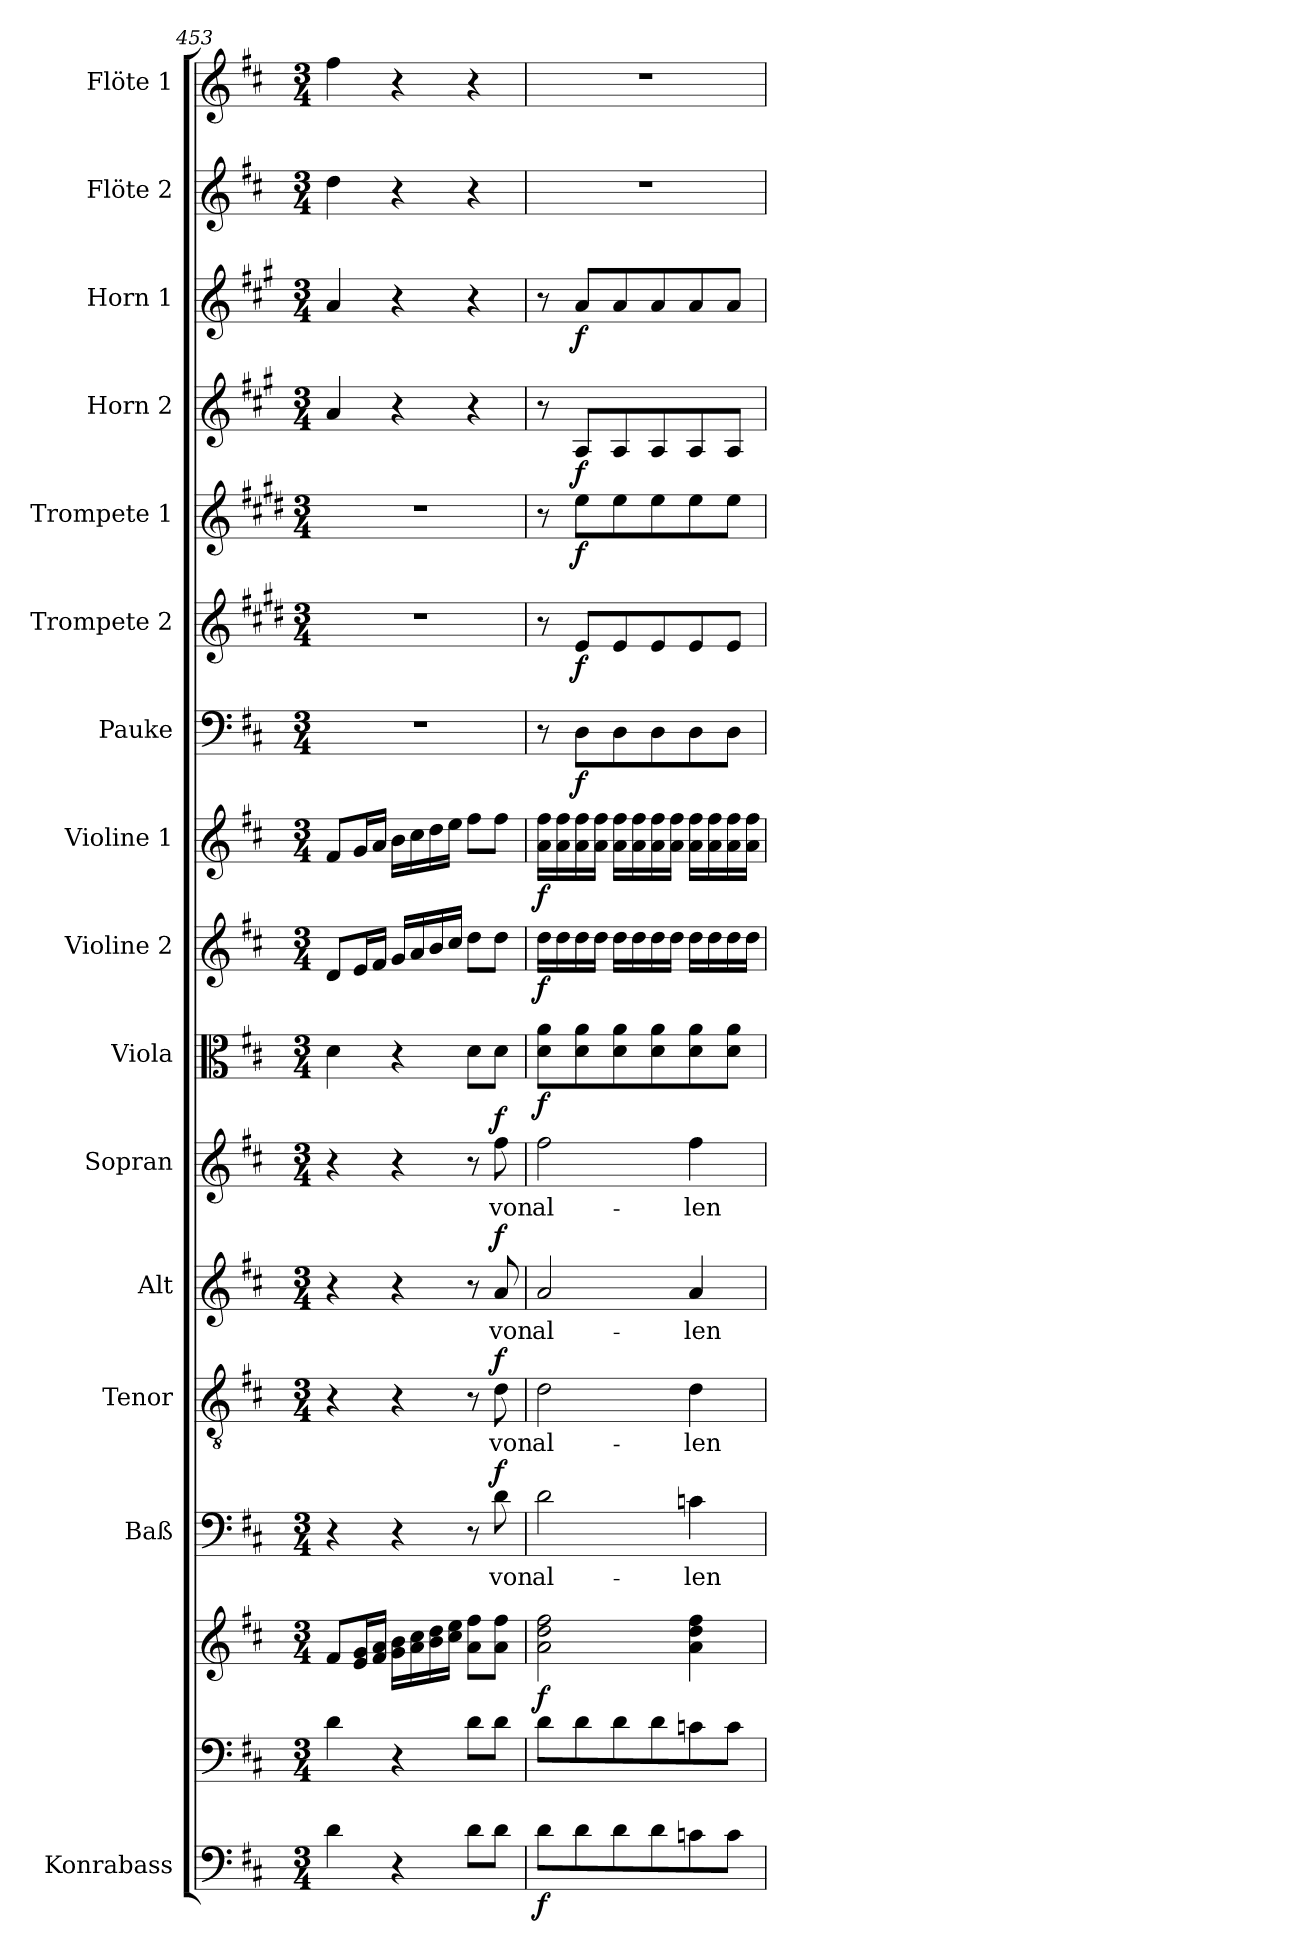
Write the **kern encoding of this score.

**kern	**dynam	**kern	**kern	**dynam	**kern	**text	**dynam	**kern	**text	**dynam	**kern	**text	**dynam	**kern	**text	**dynam	**kern	**dynam	**kern	**dynam	**kern	**dynam	**kern	**dynam	**kern	**dynam	**kern	**dynam	**kern	**dynam	**kern	**dynam	**kern	**kern
*part16	*part16	*part15	*part15	*part15	*part14	*part14	*part14	*part13	*part13	*part13	*part12	*part12	*part12	*part11	*part11	*part11	*part10	*part10	*part9	*part9	*part8	*part8	*part7	*part7	*part6	*part6	*part5	*part5	*part4	*part4	*part3	*part3	*part2	*part1
*staff17	*staff17	*staff16	*staff15	*staff15/16	*staff14	*staff14	*staff14	*staff13	*staff13	*staff13	*staff12	*staff12	*staff12	*staff11	*staff11	*staff11	*staff10	*staff10	*staff9	*staff9	*staff8	*staff8	*staff7	*staff7	*staff6	*staff6	*staff5	*staff5	*staff4	*staff4	*staff3	*staff3	*staff2	*staff1
*I"Konrabass	*	*	*	*	*I"Baß	*	*	*I"Tenor	*	*	*I"Alt	*	*	*I"Sopran	*	*	*I"Viola	*	*I"Violine 2	*	*I"Violine 1	*	*I"Pauke	*	*I"Trompete 2	*	*I"Trompete 1	*	*I"Horn 2	*	*I"Horn 1	*	*I"Flöte 2	*I"Flöte 1
*I'Kb.	*	*	*	*	*I'Baß	*	*	*I'Ten	*	*	*I'Alt	*	*	*I'Sop	*	*	*I'Vla.	*	*I'Vln. 2	*	*I'Vln. 1	*	*I'Pk.	*	*I'Trp. 2	*	*I'Trp. 1	*	*I'Hrn. 2	*	*I'Hrn. 1	*	*I'Fl. 2	*I'Fl. 1
*clefF4	*	*clefF4	*clefG2	*	*clefF4	*	*	*clefGv2	*	*	*clefG2	*	*	*clefG2	*	*	*clefC3	*	*clefG2	*	*clefG2	*	*clefF4	*	*clefG2	*	*clefG2	*	*clefG2	*	*clefG2	*	*clefG2	*clefG2
*ITrd7c12	*	*	*	*	*	*	*	*	*	*	*	*	*	*	*	*	*	*	*	*	*	*	*	*	*ITrd1c2	*	*ITrd1c2	*	*ITrd4c7	*	*ITrd4c7	*	*	*
*k[f#c#]	*	*k[f#c#]	*k[f#c#]	*	*k[f#c#]	*	*	*k[f#c#]	*	*	*k[f#c#]	*	*	*k[f#c#]	*	*	*k[f#c#]	*	*k[f#c#]	*	*k[f#c#]	*	*k[f#c#]	*	*k[f#c#]	*	*k[f#c#]	*	*k[f#c#]	*	*k[f#c#]	*	*k[f#c#]	*k[f#c#]
*D:	*	*D:	*D:	*	*D:	*	*	*D:	*	*	*D:	*	*	*D:	*	*	*D:	*	*D:	*	*D:	*	*D:	*	*D:	*	*D:	*	*D:	*	*D:	*	*D:	*D:
*M3/4	*	*M3/4	*M3/4	*	*M3/4	*	*	*M3/4	*	*	*M3/4	*	*	*M3/4	*	*	*M3/4	*	*M3/4	*	*M3/4	*	*M3/4	*	*M3/4	*	*M3/4	*	*M3/4	*	*M3/4	*	*M3/4	*M3/4
=453	=453	=453	=453	=453	=453	=453	=453	=453	=453	=453	=453	=453	=453	=453	=453	=453	=453	=453	=453	=453	=453	=453	=453	=453	=453	=453	=453	=453	=453	=453	=453	=453	=453	=453
4D\	.	4d\	8f#/L	.	4r	.	.	4r	.	.	4r	.	.	4r	.	.	4d\	.	8d/L	.	8f#/L	.	2.r	.	2.r	.	2.r	.	4d/	.	4d/	.	4dd\	4ff#\
.	.	.	16e/ 16g/L	.	.	.	.	.	.	.	.	.	.	.	.	.	.	.	16e/L	.	16g/L	.	.	.	.	.	.	.	.	.	.	.	.	.
.	.	.	16f#/ 16a/JJ	.	.	.	.	.	.	.	.	.	.	.	.	.	.	.	16f#/JJ	.	16a/JJ	.	.	.	.	.	.	.	.	.	.	.	.	.
4r	.	4r	16g\ 16b\LL	.	4r	.	.	4r	.	.	4r	.	.	4r	.	.	4r	.	16g/LL	.	16b\LL	.	.	.	.	.	.	.	4r	.	4r	.	4r	4r
.	.	.	16a\ 16cc#\	.	.	.	.	.	.	.	.	.	.	.	.	.	.	.	16a/	.	16cc#\	.	.	.	.	.	.	.	.	.	.	.	.	.
.	.	.	16b\ 16dd\	.	.	.	.	.	.	.	.	.	.	.	.	.	.	.	16b/	.	16dd\	.	.	.	.	.	.	.	.	.	.	.	.	.
.	.	.	16cc#\ 16ee\JJ	.	.	.	.	.	.	.	.	.	.	.	.	.	.	.	16cc#/JJ	.	16ee\JJ	.	.	.	.	.	.	.	.	.	.	.	.	.
8D\L	.	8d\L	8a\ 8ff#\L	.	8r	.	.	8r	.	.	8r	.	.	8r	.	.	8d\L	.	8dd\L	.	8ff#\L	.	.	.	.	.	.	.	4r	.	4r	.	4r	4r
!	!	!	!	!	!	!LO:LY:b	!LO:DY:a	!	!LO:LY:b	!LO:DY:a	!	!LO:LY:b	!LO:DY:a	!	!LO:LY:b	!LO:DY:a	!	!	!	!	!	!	!	!	!	!	!	!	!	!	!	!	!	!
8D\J	.	8d\J	8a\ 8ff#\J	.	8d\	von	f	8d\	von	f	8a/	von	f	8ff#\	von	f	8d\J	.	8dd\J	.	8ff#\J	.	.	.	.	.	.	.	.	.	.	.	.	.
=454	=454	=454	=454	=454	=454	=454	=454	=454	=454	=454	=454	=454	=454	=454	=454	=454	=454	=454	=454	=454	=454	=454	=454	=454	=454	=454	=454	=454	=454	=454	=454	=454	=454	=454
!	!LO:DY:b	!	!	!LO:DY:b	!	!LO:LY:b	!	!	!LO:LY:b	!	!	!LO:LY:b	!	!	!LO:LY:b	!	!	!LO:DY:b	!	!LO:DY:b	!	!LO:DY:b	!	!	!	!	!	!	!	!	!	!	!	!
8D\L	f	8d\L	2a\ 2dd\ 2ff#\	f	2d\	al-	.	2d\	al-	.	2a/	al-	.	2ff#\	al-	.	8d\ 8a\L	f	16dd\LL	f	16a\ 16ff#\LL	f	8r	.	8r	.	8r	.	8r	.	8r	.	2.r	2.r
.	.	.	.	.	.	.	.	.	.	.	.	.	.	.	.	.	.	.	16dd\	.	16a\ 16ff#\	.	.	.	.	.	.	.	.	.	.	.	.	.
!	!	!	!	!	!	!	!	!	!	!	!	!	!	!	!	!	!	!	!	!	!	!	!	!LO:DY:b	!	!LO:DY:b	!	!LO:DY:b	!	!LO:DY:b	!	!LO:DY:b	!	!
8D\	.	8d\	.	.	.	.	.	.	.	.	.	.	.	.	.	.	8d\ 8a\	.	16dd\	.	16a\ 16ff#\	.	8D\L	f	8d/L	f	8dd\L	f	8D/L	f	8d/L	f	.	.
.	.	.	.	.	.	.	.	.	.	.	.	.	.	.	.	.	.	.	16dd\JJ	.	16a\ 16ff#\JJ	.	.	.	.	.	.	.	.	.	.	.	.	.
8D\	.	8d\	.	.	.	.	.	.	.	.	.	.	.	.	.	.	8d\ 8a\	.	16dd\LL	.	16a\ 16ff#\LL	.	8D\	.	8d/	.	8dd\	.	8D/	.	8d/	.	.	.
.	.	.	.	.	.	.	.	.	.	.	.	.	.	.	.	.	.	.	16dd\	.	16a\ 16ff#\	.	.	.	.	.	.	.	.	.	.	.	.	.
8D\	.	8d\	.	.	.	.	.	.	.	.	.	.	.	.	.	.	8d\ 8a\	.	16dd\	.	16a\ 16ff#\	.	8D\	.	8d/	.	8dd\	.	8D/	.	8d/	.	.	.
.	.	.	.	.	.	.	.	.	.	.	.	.	.	.	.	.	.	.	16dd\JJ	.	16a\ 16ff#\JJ	.	.	.	.	.	.	.	.	.	.	.	.	.
!	!	!	!	!	!	!LO:LY:b	!	!	!LO:LY:b	!	!	!LO:LY:b	!	!	!LO:LY:b	!	!	!	!	!	!	!	!	!	!	!	!	!	!	!	!	!	!	!
8Cn\	.	8cn\	4a\ 4dd\ 4ff#\	.	4cn\	-len	.	4d\	-len	.	4a/	-len	.	4ff#\	-len	.	8d\ 8a\	.	16dd\LL	.	16a\ 16ff#\LL	.	8D\	.	8d/	.	8dd\	.	8D/	.	8d/	.	.	.
.	.	.	.	.	.	.	.	.	.	.	.	.	.	.	.	.	.	.	16dd\	.	16a\ 16ff#\	.	.	.	.	.	.	.	.	.	.	.	.	.
8C\J	.	8c\J	.	.	.	.	.	.	.	.	.	.	.	.	.	.	8d\ 8a\J	.	16dd\	.	16a\ 16ff#\	.	8D\J	.	8d/J	.	8dd\J	.	8D/J	.	8d/J	.	.	.
.	.	.	.	.	.	.	.	.	.	.	.	.	.	.	.	.	.	.	16dd\JJ	.	16a\ 16ff#\JJ	.	.	.	.	.	.	.	.	.	.	.	.	.
=	=	=	=	=	=	=	=	=	=	=	=	=	=	=	=	=	=	=	=	=	=	=	=	=	=	=	=	=	=	=	=	=	=	=
*-	*-	*-	*-	*-	*-	*-	*-	*-	*-	*-	*-	*-	*-	*-	*-	*-	*-	*-	*-	*-	*-	*-	*-	*-	*-	*-	*-	*-	*-	*-	*-	*-	*-	*-
